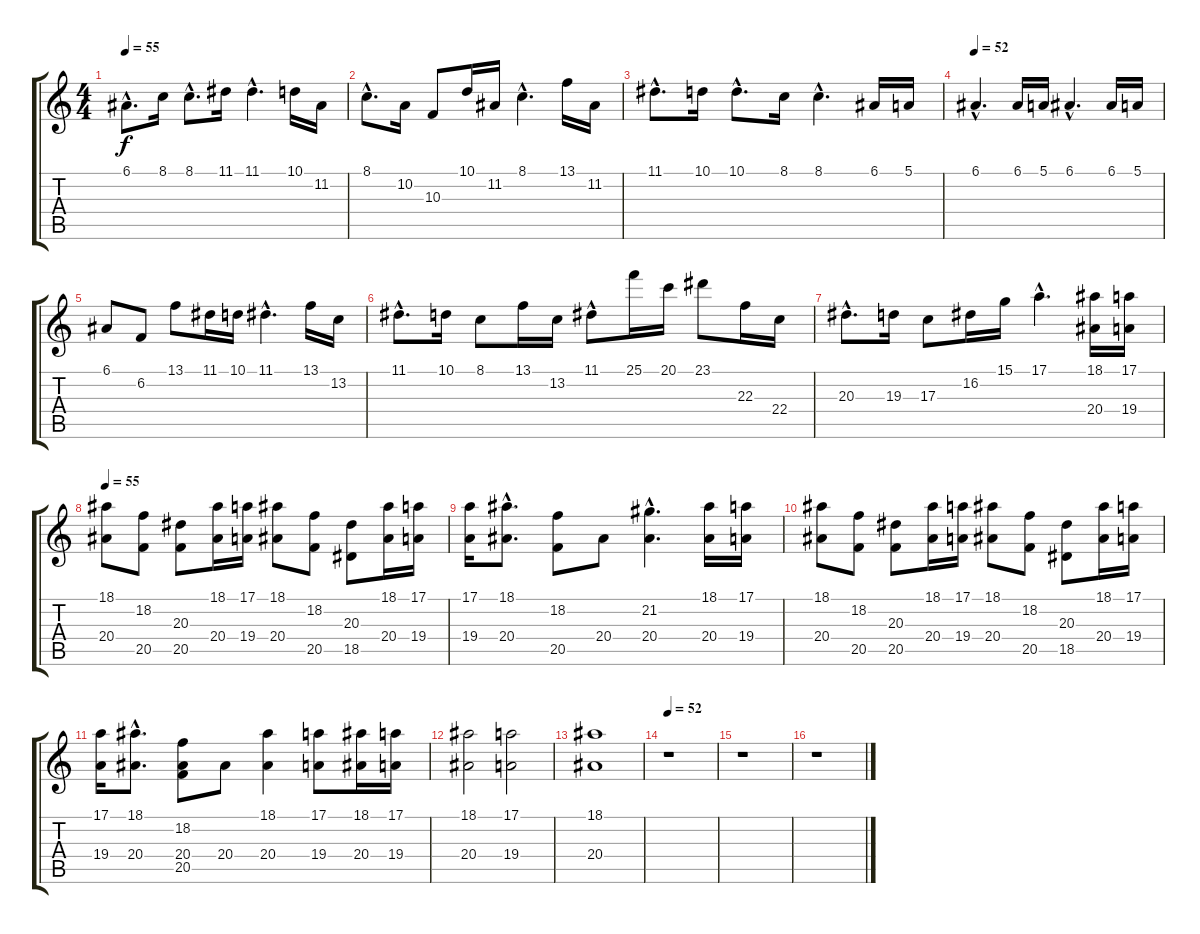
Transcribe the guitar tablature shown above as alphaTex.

\track "" {instrument clarinet}
\staff {score tabs}
\tuning (E4 B3 G3 D3 A2 E2) {hide}
\ts (4 4)
\tempo 55
\clef g2
\ks c
6.1{hac}.8{d dy f} 8.1.16 8.1{hac}.8{d} 11.1.16 11.1{hac}.4{d} 10.1.16 11.2.16 |
8.1{hac}.8{d} 10.2.16 10.3.8 10.1.16 11.2.16 8.1{hac}.4{d} 13.1.16 11.2.16 |
11.1{hac}.8{d} 10.1.16 10.1{hac}.8{d} 8.1.16 8.1{hac}.4{d} 6.1.16 5.1.16 |
\tempo 52
6.1{hac}.4{d} 6.1.16 5.1.16 6.1{hac}.4{d} 6.1.16 5.1.16 |
6.1.8 6.2.8 13.1.8 11.1.16 10.1.16 11.1{hac}.4{d} 13.1.16 13.2.16 |
11.1{hac}.8{d} 10.1.16 8.1.8 13.1.16 13.2.16 11.1{hac}.8 25.1.16 20.1.16 23.1.8 22.3.16 22.4.16 |
20.3{hac}.8{d} 19.3.16 17.3.8 16.2.16 15.1.16 17.1{hac}.4{d} (18.1 20.4).16 (17.1 19.4).16 |
\tempo 55
(18.1 20.4).8 (18.2 20.5).8 (20.3 20.5).8 (18.1 20.4).16 (17.1 19.4).16 (18.1 20.4).8 (18.2 20.5).8 (20.3 18.5).8 (18.1 20.4).16 (17.1 19.4).16 |
(17.1 19.4).16 (18.1{hac} 20.4{hac}).8{d} (18.2 20.5).8 20.4.8 (21.2{hac} 20.4{hac}).4{d} (18.1 20.4).16 (17.1 19.4).16 |
(18.1 20.4).8 (18.2 20.5).8 (20.3 20.5).8 (18.1 20.4).16 (17.1 19.4).16 (18.1 20.4).8 (18.2 20.5).8 (20.3 18.5).8 (18.1 20.4).16 (17.1 19.4).16 |
(17.1 19.4).16 (18.1{hac} 20.4{hac}).8{d} (18.2 20.4 20.5).8 20.4.8 (18.1 20.4).4 (17.1 19.4).8 (18.1 20.4).16 (17.1 19.4).16 |
(18.1 20.4).2 (17.1 19.4).2 |
(18.1 20.4).1 |
\tempo 52
r.1 |
r.1 |
r.1
